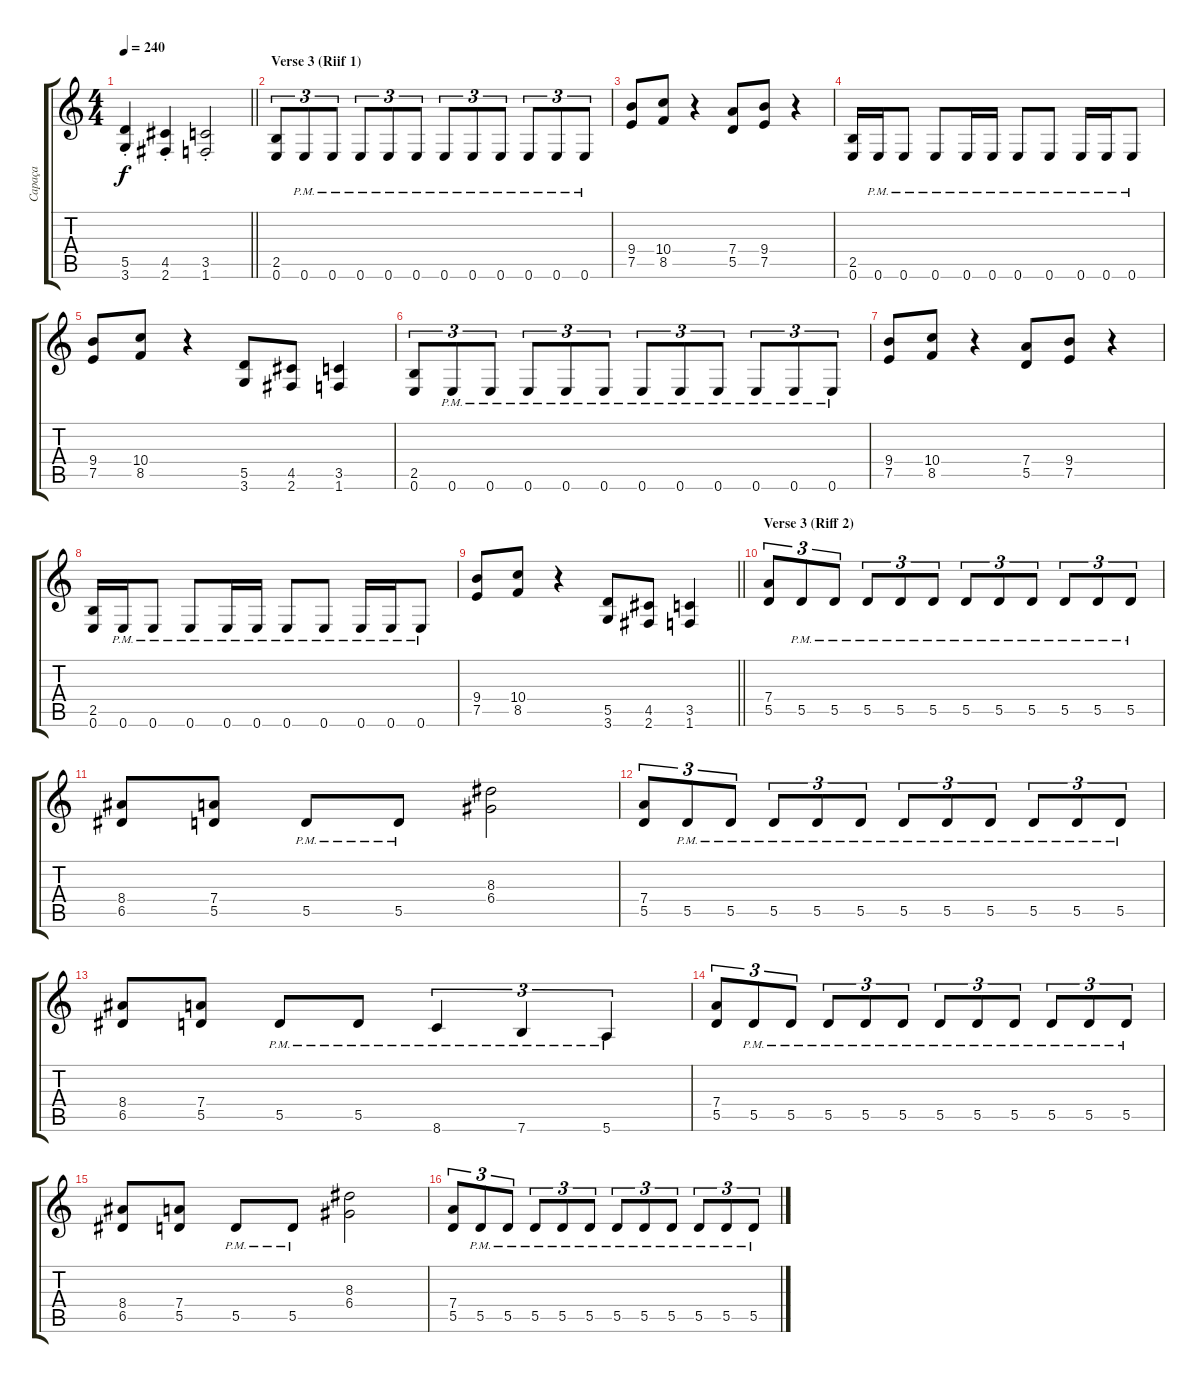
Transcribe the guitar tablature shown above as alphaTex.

\track ("Capaça" "Capaça") {instrument distortionguitar}
\staff {score tabs}
\tuning (E4 B3 G3 D3 A2 E2) {hide}
\ts (4 4)
\tempo 240
\clef g2
\barLineRight lightlight
\ks c
(5.5{st} 3.6).4{dy f} (4.5{st} 2.6).4 (3.5{st} 1.6).2 |
\section ("" "Verse 3 (Riif 1)")
(2.5 0.6).8{tu (3 2)} 0.6{pm}.8{tu (3 2)} 0.6{pm}.8{tu (3 2)} 0.6{pm}.8{tu (3 2)} 0.6{pm}.8{tu (3 2)} 0.6{pm}.8{tu (3 2)} 0.6{pm}.8{tu (3 2)} 0.6{pm}.8{tu (3 2)} 0.6{pm}.8{tu (3 2)} 0.6{pm}.8{tu (3 2)} 0.6{pm}.8{tu (3 2)} 0.6{pm}.8{tu (3 2)} |
(9.4 7.5).8 (10.4 8.5).8 r.4 (7.4 5.5).8 (9.4 7.5).8 r.4 |
(2.5 0.6).16 0.6{pm}.16 0.6{pm}.8 0.6{pm}.8 0.6{pm}.16 0.6{pm}.16 0.6{pm}.8 0.6{pm}.8 0.6{pm}.16 0.6{pm}.16 0.6{pm}.8 |
(9.4 7.5).8 (10.4 8.5).8 r.4 (5.5 3.6).8 (4.5 2.6).8 (3.5 1.6).4 |
(2.5 0.6).8{tu (3 2)} 0.6{pm}.8{tu (3 2)} 0.6{pm}.8{tu (3 2)} 0.6{pm}.8{tu (3 2)} 0.6{pm}.8{tu (3 2)} 0.6{pm}.8{tu (3 2)} 0.6{pm}.8{tu (3 2)} 0.6{pm}.8{tu (3 2)} 0.6{pm}.8{tu (3 2)} 0.6{pm}.8{tu (3 2)} 0.6{pm}.8{tu (3 2)} 0.6{pm}.8{tu (3 2)} |
(9.4 7.5).8 (10.4 8.5).8 r.4 (7.4 5.5).8 (9.4 7.5).8 r.4 |
(2.5 0.6).16 0.6{pm}.16 0.6{pm}.8 0.6{pm}.8 0.6{pm}.16 0.6{pm}.16 0.6{pm}.8 0.6{pm}.8 0.6{pm}.16 0.6{pm}.16 0.6{pm}.8 |
\barLineRight lightlight
(9.4 7.5).8 (10.4 8.5).8 r.4 (5.5 3.6).8 (4.5 2.6).8 (3.5 1.6).4 |
\section ("" "Verse 3 (Riff 2)")
(7.4 5.5).8{tu (3 2)} 5.5{pm}.8{tu (3 2)} 5.5{pm}.8{tu (3 2)} 5.5{pm}.8{tu (3 2)} 5.5{pm}.8{tu (3 2)} 5.5{pm}.8{tu (3 2)} 5.5{pm}.8{tu (3 2)} 5.5{pm}.8{tu (3 2)} 5.5{pm}.8{tu (3 2)} 5.5{pm}.8{tu (3 2)} 5.5{pm}.8{tu (3 2)} 5.5{pm}.8{tu (3 2)} |
(8.4 6.5).8 (7.4 5.5).8 5.5{pm}.8 5.5{pm}.8 (8.3 6.4).2 |
(7.4 5.5).8{tu (3 2)} 5.5{pm}.8{tu (3 2)} 5.5{pm}.8{tu (3 2)} 5.5{pm}.8{tu (3 2)} 5.5{pm}.8{tu (3 2)} 5.5{pm}.8{tu (3 2)} 5.5{pm}.8{tu (3 2)} 5.5{pm}.8{tu (3 2)} 5.5{pm}.8{tu (3 2)} 5.5{pm}.8{tu (3 2)} 5.5{pm}.8{tu (3 2)} 5.5{pm}.8{tu (3 2)} |
(8.4 6.5).8 (7.4 5.5).8 5.5{pm}.8 5.5{pm}.8 8.6{pm}.4{tu (3 2)} 7.6{pm}.4{tu (3 2)} 5.6{pm}.4{tu (3 2)} |
(7.4 5.5).8{tu (3 2)} 5.5{pm}.8{tu (3 2)} 5.5{pm}.8{tu (3 2)} 5.5{pm}.8{tu (3 2)} 5.5{pm}.8{tu (3 2)} 5.5{pm}.8{tu (3 2)} 5.5{pm}.8{tu (3 2)} 5.5{pm}.8{tu (3 2)} 5.5{pm}.8{tu (3 2)} 5.5{pm}.8{tu (3 2)} 5.5{pm}.8{tu (3 2)} 5.5{pm}.8{tu (3 2)} |
(8.4 6.5).8 (7.4 5.5).8 5.5{pm}.8 5.5{pm}.8 (8.3 6.4).2 |
(7.4 5.5).8{tu (3 2)} 5.5{pm}.8{tu (3 2)} 5.5{pm}.8{tu (3 2)} 5.5{pm}.8{tu (3 2)} 5.5{pm}.8{tu (3 2)} 5.5{pm}.8{tu (3 2)} 5.5{pm}.8{tu (3 2)} 5.5{pm}.8{tu (3 2)} 5.5{pm}.8{tu (3 2)} 5.5{pm}.8{tu (3 2)} 5.5{pm}.8{tu (3 2)} 5.5{pm}.8{tu (3 2)}
